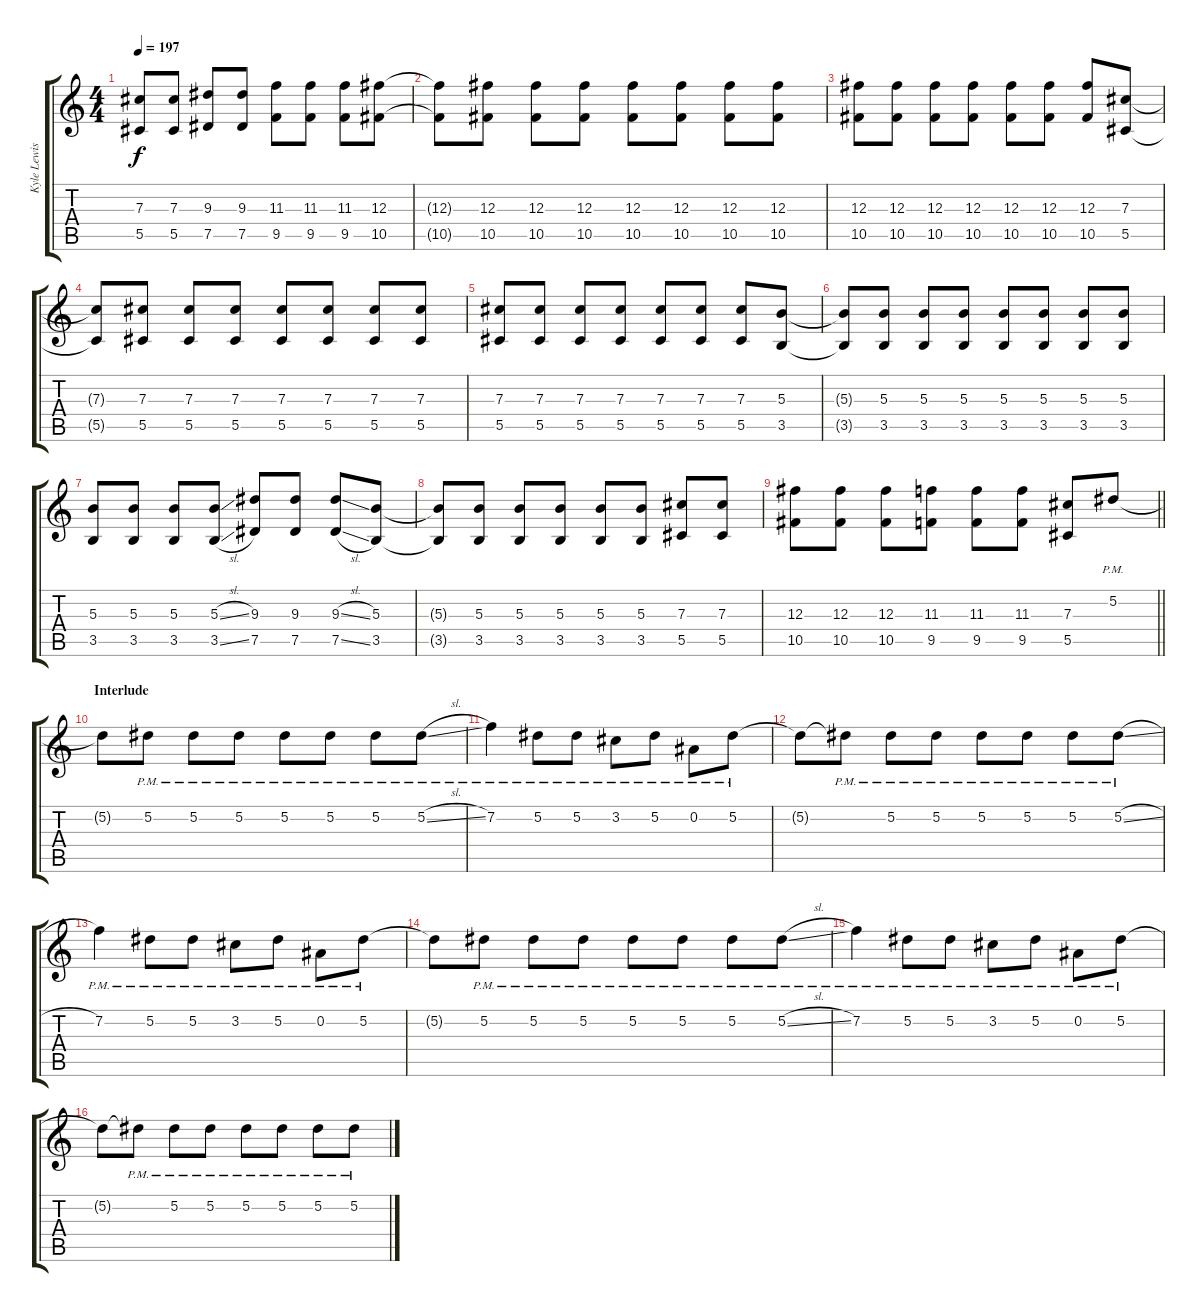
\track ("Kyle Lewis - Lead Guitar" "Kyle Lewis") {instrument distortionguitar}
\staff {score tabs}
\tuning (Eb4 Bb3 Gb3 Db3 Ab2 Eb2) {hide}
\ts (4 4)
\tempo 197
\clef g2
\ks c
(7.3 5.5).8{dy f} (7.3 5.5).8 (9.3 7.5).8 (9.3 7.5).8 (11.3 9.5).8 (11.3 9.5).8 (11.3 9.5).8 (12.3 10.5).8 |
(12.3{t} 10.5{t}).8 (12.3 10.5).8 (12.3 10.5).8 (12.3 10.5).8 (12.3 10.5).8 (12.3 10.5).8 (12.3 10.5).8 (12.3 10.5).8 |
(12.3 10.5).8 (12.3 10.5).8 (12.3 10.5).8 (12.3 10.5).8 (12.3 10.5).8 (12.3 10.5).8 (12.3 10.5).8 (7.3 5.5).8 |
(7.3{t} 5.5{t}).8 (7.3 5.5).8 (7.3 5.5).8 (7.3 5.5).8 (7.3 5.5).8 (7.3 5.5).8 (7.3 5.5).8 (7.3 5.5).8 |
(7.3 5.5).8 (7.3 5.5).8 (7.3 5.5).8 (7.3 5.5).8 (7.3 5.5).8 (7.3 5.5).8 (7.3 5.5).8 (5.3 3.5).8 |
(5.3{t} 3.5{t}).8 (5.3 3.5).8 (5.3 3.5).8 (5.3 3.5).8 (5.3 3.5).8 (5.3 3.5).8 (5.3 3.5).8 (5.3 3.5).8 |
(5.3 3.5).8 (5.3 3.5).8 (5.3 3.5).8 (5.3{sl} 3.5{sl}).8 (9.3 7.5).8 (9.3 7.5).8 (9.3{sl} 7.5{sl}).8 (5.3 3.5).8 |
(5.3{t} 3.5{t}).8 (5.3 3.5).8 (5.3 3.5).8 (5.3 3.5).8 (5.3 3.5).8 (5.3 3.5).8 (7.3 5.5).8 (7.3 5.5).8 |
\barLineRight lightlight
(12.3 10.5).8 (12.3 10.5).8 (12.3 10.5).8 (11.3 9.5).8 (11.3 9.5).8 (11.3 9.5).8 (7.3 5.5).8 5.2{pm}.8{volume 14} |
\section ("" "Interlude")
5.2{t}.8 5.2{pm}.8 5.2{pm}.8 5.2{pm}.8 5.2{pm}.8 5.2{pm}.8 5.2{pm}.8 5.2{sl pm}.8 |
7.2{pm}.4 5.2{pm}.8 5.2{pm}.8 3.2{pm}.8 5.2{pm}.8 0.2{pm}.8 5.2{pm}.8 |
5.2{t}.8 5.2{pm t}.8 5.2{pm}.8 5.2{pm}.8 5.2{pm}.8 5.2{pm}.8 5.2{pm}.8 5.2{sl pm}.8 |
7.2{pm}.4 5.2{pm}.8 5.2{pm}.8 3.2{pm}.8 5.2{pm}.8 0.2{pm}.8 5.2{pm}.8 |
5.2{t}.8 5.2{pm}.8 5.2{pm}.8 5.2{pm}.8 5.2{pm}.8 5.2{pm}.8 5.2{pm}.8 5.2{sl pm}.8 |
7.2{pm}.4 5.2{pm}.8 5.2{pm}.8 3.2{pm}.8 5.2{pm}.8 0.2{pm}.8 5.2{pm}.8 |
5.2{t}.8 5.2{pm t}.8 5.2{pm}.8 5.2{pm}.8 5.2{pm}.8 5.2{pm}.8 5.2{pm}.8 5.2{sl pm}.8
